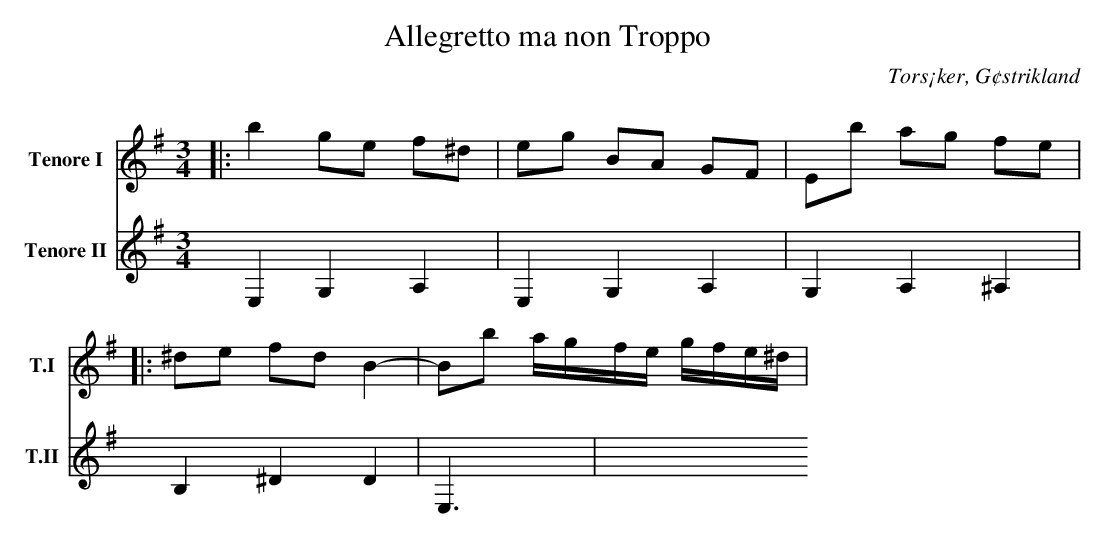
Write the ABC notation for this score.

X:1
T:Allegretto ma non Troppo
O:Tors¡ker, G¢strikland
Q: 112
M:3/4
L:1/16
%%score (T1 T2) (B1 B2)
V:T1           clef=treble  name="Tenore I"   snm="T.I"
V:T2           clef=treble  name="Tenore II"  snm="T.II"
K:G
|:[V:T1]  b4 g2e2 f2^d2 | e2g2 B2A2 G2F2 | E2b2 a2g2 f2e2 |
|:[V:T2]  E,4 G,4 A,4   | E,4  G,4  A,4  | G,4  A,4  ^A,4 |
  [V:T1]  ^d2e2 f2d2 B4-| B2b2 agfe gfe^d|
  [V:T2]  B,4   ^D4  D4 | E,6            |
